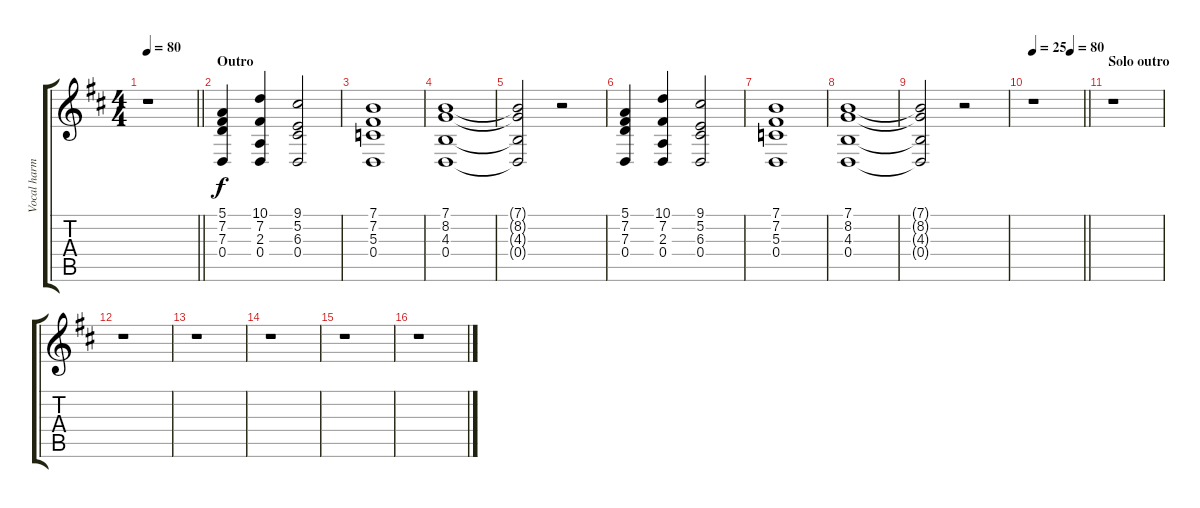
\track ("Vocal harmony" "Vocal harm") {instrument choiraahs}
\staff {score tabs}
\tuning (E4 B3 G3 D3 A2 E2) {hide}
\ts (4 4)
\tempo 80
\clef g2
\barLineRight lightlight
\ks d
r.1{dy f} |
\section ("" "Outro")
(5.1 7.2 7.3 0.4).4 (10.1 7.2 2.3 0.4).4 (9.1 5.2 6.3 0.4).2 |
(7.1 7.2 5.3 0.4).1 |
(7.1 8.2 4.3 0.4).1{volume 0} |
(7.1{t} 8.2{t} 4.3{t} 0.4{t}).2 r.2{volume 9} |
(5.1 7.2 7.3 0.4).4 (10.1 7.2 2.3 0.4).4 (9.1 5.2 6.3 0.4).2 |
(7.1 7.2 5.3 0.4).1 |
(7.1 8.2 4.3 0.4).1{volume 0} |
(7.1{t} 8.2{t} 4.3{t} 0.4{t}).2 r.2{volume 9} |
\tempo 25
\tempo (80 0.75)
\barLineRight lightlight
r.1 |
\section ("" "Solo outro")
r.1 |
r.1 |
r.1 |
r.1 |
r.1 |
r.1
